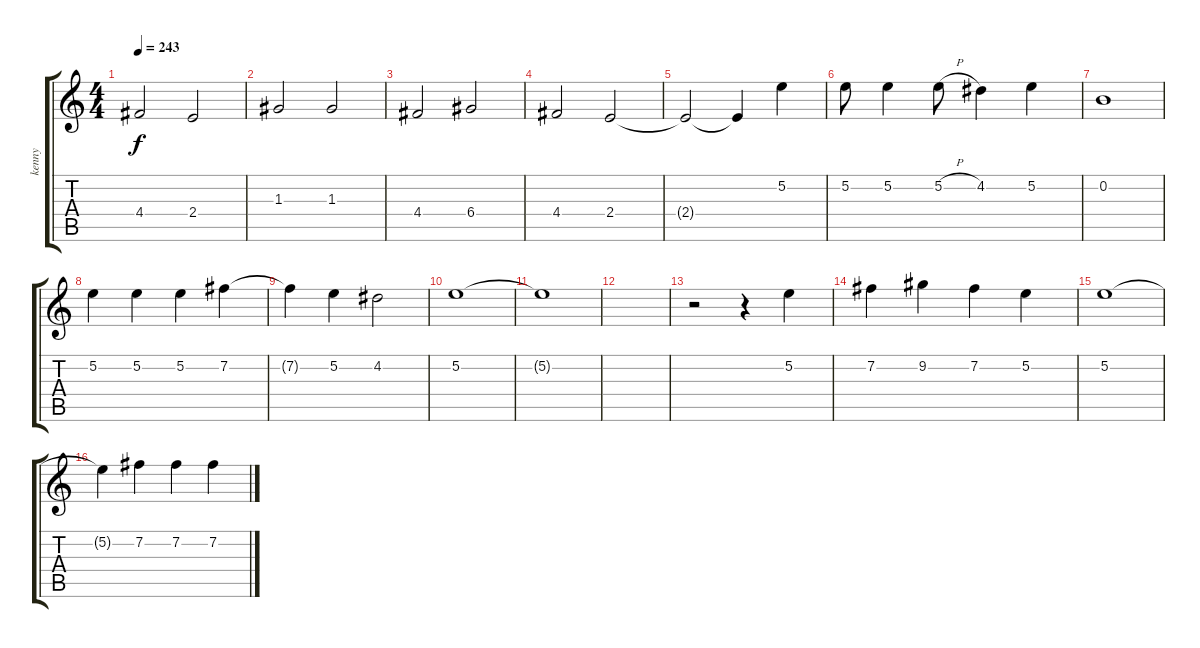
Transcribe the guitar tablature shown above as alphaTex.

\track ("kenny" "kenny") {instrument electricguitarjazz}
\staff {score tabs}
\tuning (E4 B3 G3 D3 A2 E2) {hide}
\ts (4 4)
\tempo 243
\clef g2
\ks c
4.4.2{dy f} 2.4.2 |
1.3.2 1.3.2 |
4.4.2 6.4.2 |
4.4.2 2.4.2 |
2.4{t}.2 2.4{t}.4 5.2.4 |
5.2.8 5.2.4 5.2{h}.8 4.2.4 5.2.4 |
0.2.1 |
5.2.4 5.2.4 5.2.4 7.2.4 |
7.2{t}.4 5.2.4 4.2.2 |
5.2.1 |
5.2{t}.1 |
|
r.2 r.4 5.2.4 |
7.2.4 9.2.4 7.2.4 5.2.4 |
5.2.1 |
5.2{t}.4 7.2.4 7.2.4 7.2.4
